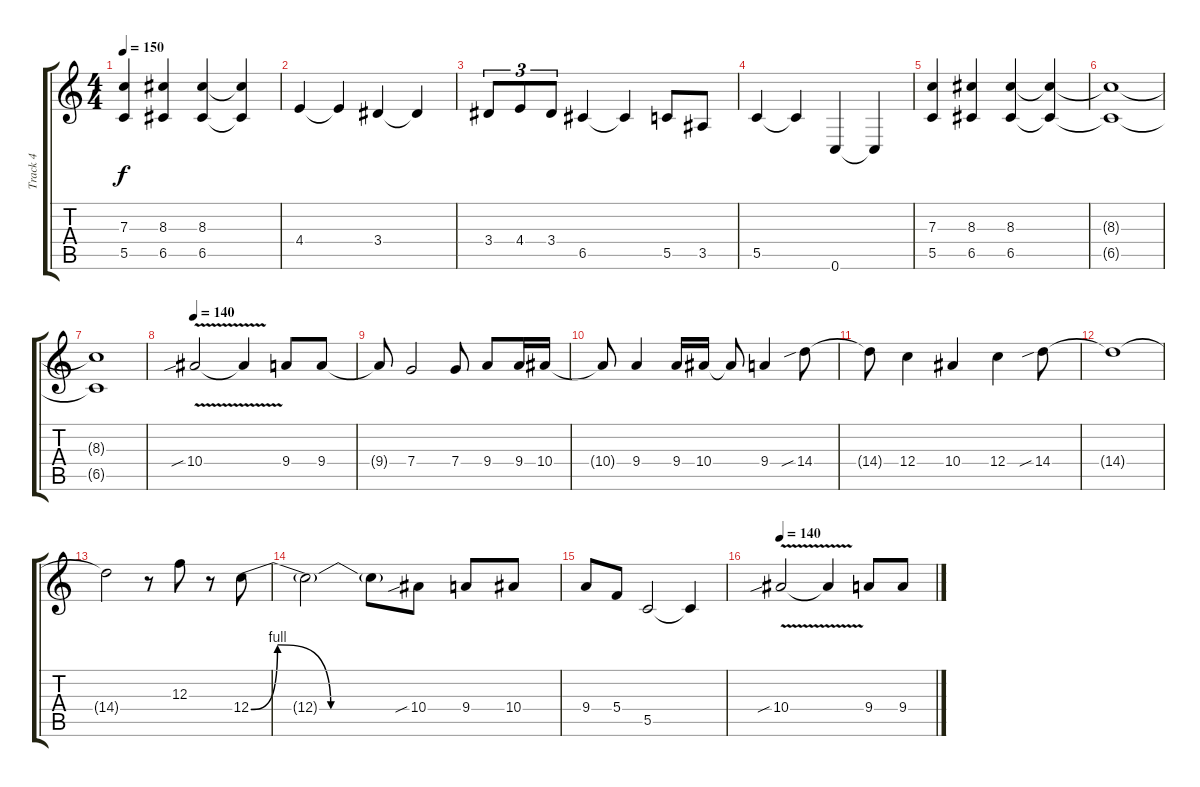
\track ("Track 4" "Track 4") {instrument distortionguitar}
\staff {score tabs}
\tuning (D4 A3 F3 C3 G2 C2) {hide}
\ts (4 4)
\tempo 150
\clef g2
\ks c
(7.3 5.5).4{dy f} (8.3 6.5).4 (8.3 6.5).4 (8.3{t} 6.5{t}).4 |
4.4.4 4.4{t}.4 3.4.4 3.4{t}.4 |
3.4.8{tu (3 2)} 4.4.8{tu (3 2)} 3.4.8{tu (3 2)} 6.5.4 6.5{t}.4 5.5.8 3.5.8 |
5.5.4 5.5{t}.4 0.6.4 0.6{t}.4 |
(7.3 5.5).4 (8.3 6.5).4 (8.3 6.5).4 (8.3{t} 6.5{t}).4 |
(8.3{t} 6.5{t}).1 |
(8.3{t} 6.5{t}).1 |
\tempo 140
10.4{v sib}.2 10.4{t}.4 9.4.8 9.4.8 |
9.4{t}.8 7.4.2 7.4.8 9.4.8 9.4.16 10.4.16 |
10.4{t}.8 9.4.4 9.4.16 10.4.16 10.4{t}.8 9.4.4 14.4{sib}.8 |
14.4{t}.8 12.4.4 10.4.4 12.4.4 14.4{sib}.8 |
14.4{t}.1 |
14.4{t}.2 r.8 12.3.8 r.8 12.4{be (custom 0 0 10 4 30 0 60 0)}.8 |
12.4{t}.2 12.4{t}.8 10.4{sib}.8 9.4.8 10.4.8 |
9.4.8 5.4.8 5.5.2 5.5{t}.4 |
\tempo 140
10.4{v sib}.2 10.4{t}.4 9.4.8 9.4.8
